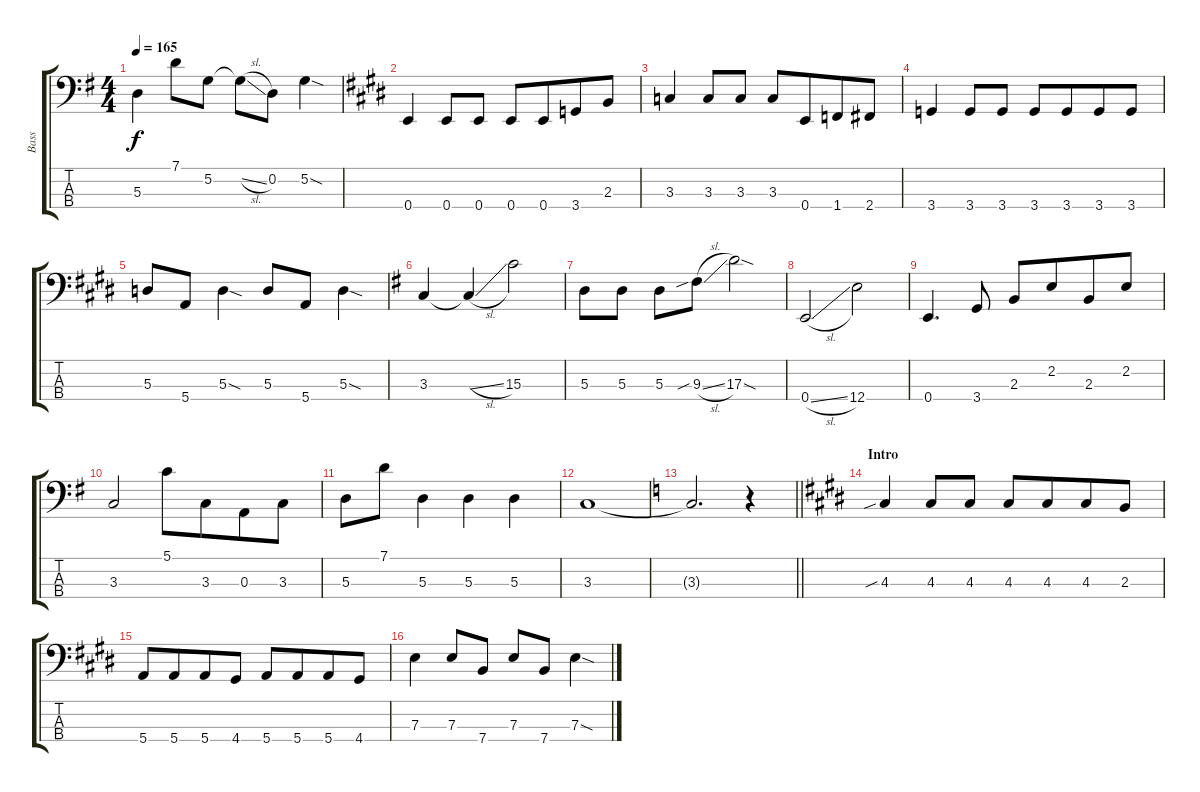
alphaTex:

\track ("Bass" "Bass") {instrument electricbassfinger}
\staff {score tabs}
\tuning (G2 D2 A1 E1) {hide}
\ts (4 4)
\tempo 165
\clef f4
\ks g
5.3.4{dy f} 7.1.8 5.2.8 5.2{sl t}.8 0.2.8 5.2{sod}.4 |
\ks e
0.4.4 0.4.8 0.4.8 0.4.8 0.4.8{beam merge} 3.4.8 2.3.8 |
3.3.4 3.3.8 3.3.8 3.3.8 0.4.8{beam merge} 1.4.8 2.4.8 |
3.4.4 3.4.8 3.4.8 3.4.8 3.4.8{beam merge} 3.4.8 3.4.8 |
5.3.8 5.4.8 5.3{sod}.4 5.3.8 5.4.8 5.3{sod}.4 |
\ks g
3.3.4 3.3{sl t}.4 15.3.2 |
5.3.8 5.3.8 5.3.8 9.3{sib sl}.8 17.3{sod}.2 |
0.4{sl}.2 12.4.2 |
0.4.4{d} 3.4.8 2.3.8{beam Up} 2.2.8{beam Up beam merge} 2.3.8{beam Up} 2.2.8{beam Up} |
3.3.2 5.1.8 3.3.8{beam merge} 0.3.8 3.3.8 |
5.3.8 7.1.8 5.3.4 5.3.4 5.3.4 |
3.3.1 |
\barLineRight lightlight
\ks c
3.3{t}.2{d} r.4 |
\section ("" "Intro")
\ks e
4.3{sib}.4 4.3.8 4.3.8 4.3.8 4.3.8{beam merge} 4.3.8 2.3.8 |
5.4.8 5.4.8{beam merge} 5.4.8 4.4.8 5.4.8 5.4.8{beam merge} 5.4.8 4.4.8 |
7.3.4 7.3.8 7.4.8 7.3.8 7.4.8 7.3{sod}.4
